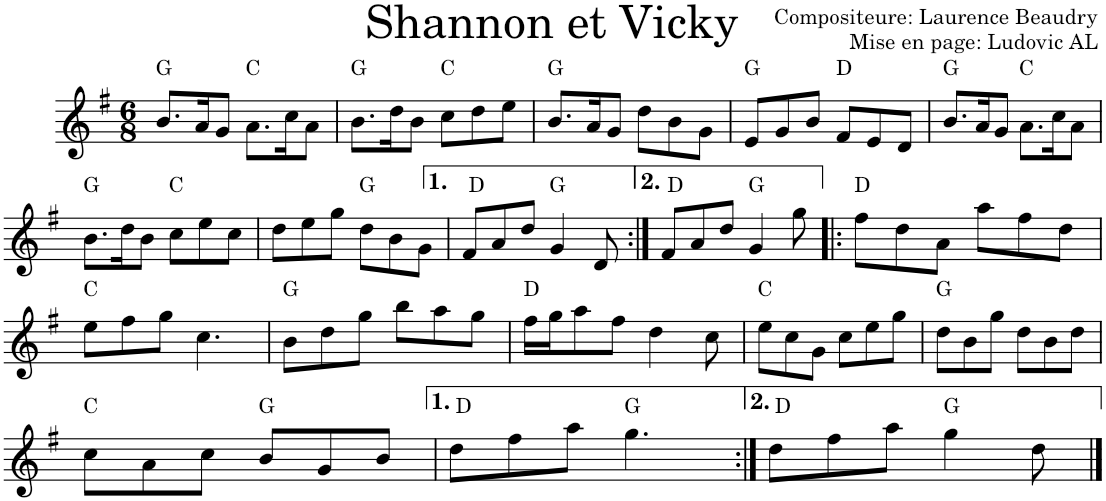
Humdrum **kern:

**kern	**harte
*part1	*part1
*staff1	*
*I"Voice	*
*I'V	*
*clefG2	*
*k[f#]	*
*M6/8	*
=1	=1
8.b/L	G:maj
16a/K	.
8g/J	.
8.a\L	C:maj
16cc\K	.
8a\J	.
=2	=2
8.b\L	G:maj
16dd\K	.
8b\J	.
8cc\L	C:maj
8dd\	.
8ee\J	.
=3	=3
8.b/L	G:maj
16a/K	.
8g/J	.
8dd\L	.
8b\	.
8g\J	.
=4	=4
8e/L	G:maj
8g/	.
8b/J	.
8f#/L	D:maj
8e/	.
8d/J	.
=5	=5
8.b/L	G:maj
16a/K	.
8g/J	.
8.a\L	C:maj
16cc\K	.
8a\J	.
!!LO:LB:g=z
=6	=6
8.b\L	G:maj
16dd\K	.
8b\J	.
8cc\L	C:maj
8ee\	.
8cc\J	.
=7	=7
8dd\L	.
8ee\	.
8gg\J	.
8dd\L	G:maj
8b\	.
8g\J	.
=8	=8
8f#/L	D:maj
8a/	.
8dd/J	.
4g/	G:maj
8d/	.
=9:|!	=9:|!
8f#/L	D:maj
8a/	.
8dd/J	.
4g/	G:maj
8gg\	.
=10!|:	=10!|:
8ff#\L	D:maj
8dd\	.
8a\J	.
8aa\L	.
8ff#\	.
8dd\J	.
!!LO:LB:g=z
=11	=11
8ee\L	C:maj
8ff#\	.
8gg\J	.
4.cc\	.
=12	=12
8b\L	G:maj
8dd\	.
8gg\J	.
8bb\L	.
8aa\	.
8gg\J	.
=13	=13
16ff#\LL	D:maj
16gg\J	.
8aa\	.
8ff#\J	.
4dd\	.
8cc\	.
=14	=14
8ee\L	C:maj
8cc\	.
8g\J	.
8cc\L	.
8ee\	.
8gg\J	.
=15	=15
8dd\L	G:maj
8b\	.
8gg\J	.
8dd\L	.
8b\	.
8dd\J	.
!!LO:LB:g=z
=16	=16
8cc\L	C:maj
8a\	.
8cc\J	.
8b/L	G:maj
8g/	.
8b/J	.
=17	=17
8dd\L	D:maj
8ff#\	.
8aa\J	.
4.gg\	G:maj
=18:|!	=18:|!
8dd\L	D:maj
8ff#\	.
8aa\J	.
4gg\	G:maj
8dd\	.
==	==
*-	*-
